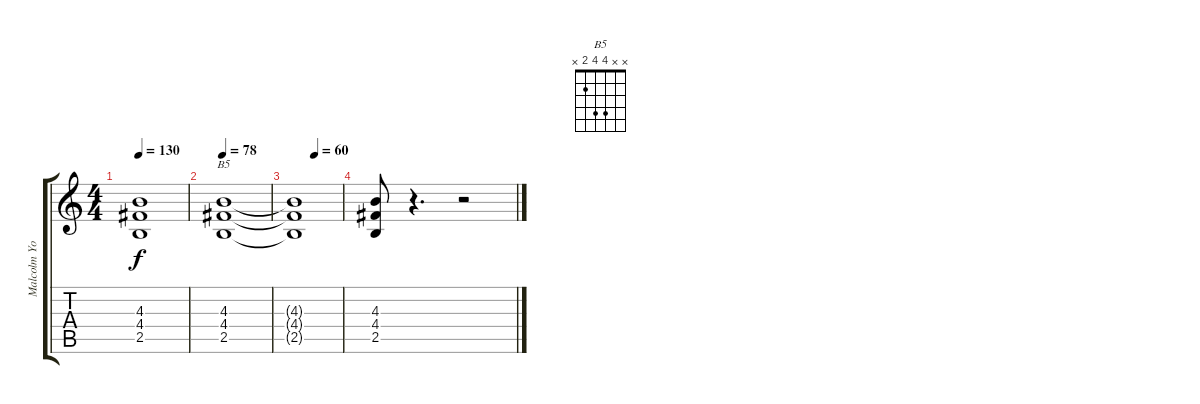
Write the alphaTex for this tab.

\track ("Malcolm Young" "Malcolm Yo") {instrument distortionguitar}
\staff {score tabs}
\tuning (E4 B3 G3 D3 A2 E2) {hide}
\chord ("B5" x x 4 4 2 x)
\ts (4 4)
\tempo 130
\clef g2
\ks c
(4.3{t} 4.4{t} 2.5{t}).1{dy f} |
\tempo 78
(4.3 4.4 2.5).1{ch "B5"} |
\tempo (60 0.4375)
(4.3{t} 4.4{t} 2.5{t}).1 |
(4.3 4.4 2.5).8 r.4{d} r.2
